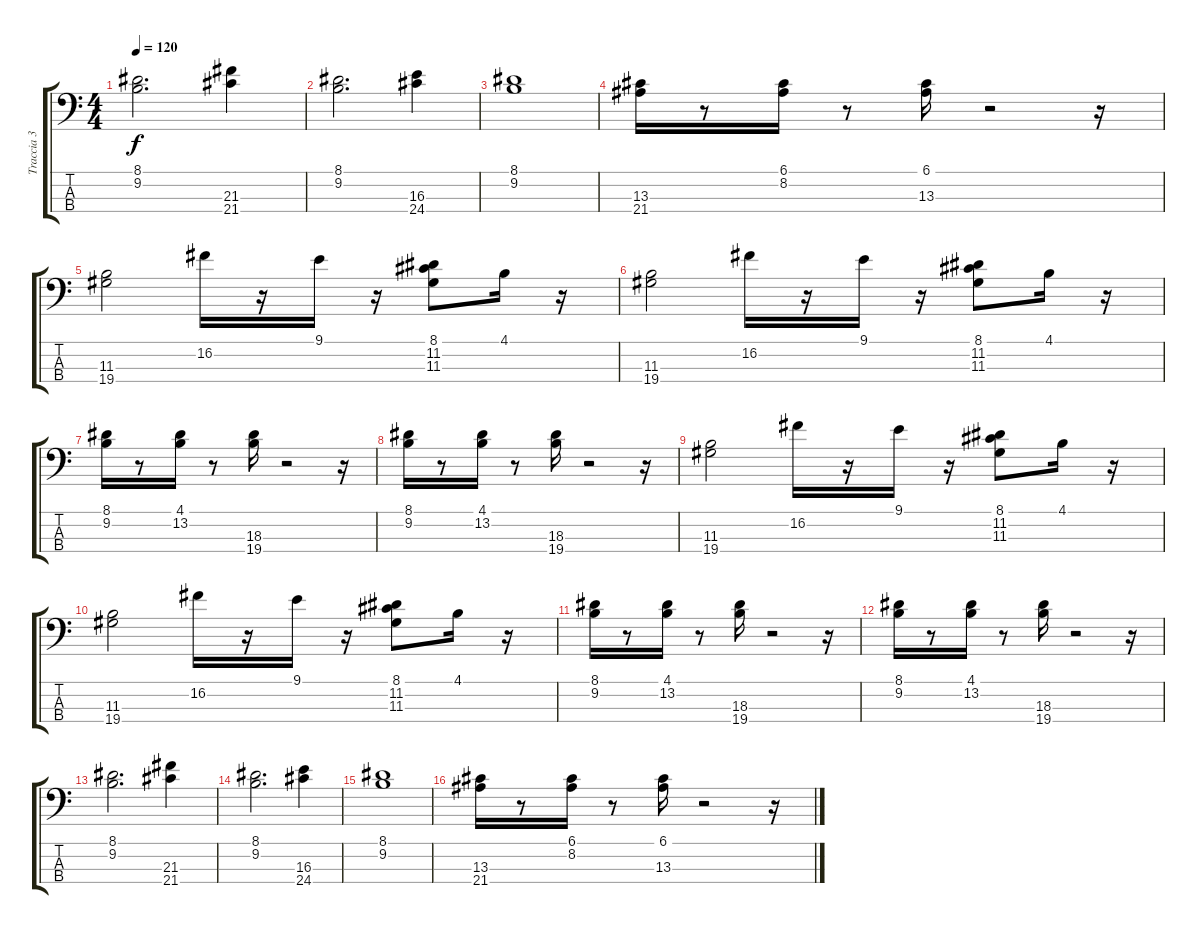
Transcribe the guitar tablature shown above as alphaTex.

\track ("Traccia 3" "Traccia 3") {instrument acousticguitarsteel}
\staff {score tabs}
\tuning (G2 D2 A1 E1) {hide}
\ts (4 4)
\tempo 120
\clef f4
\ks c
(8.1 9.2).2{d dy f} (21.3 21.4).4 |
(8.1 9.2).2{d} (16.3 24.4).4 |
(8.1 9.2).1 |
(13.3 21.4).16 r.8 (6.1 8.2).16 r.8 (6.1 13.3).16 r.2 r.16 |
(11.3 19.4).2 16.2.16 r.16 9.1.16 r.16 (8.1 11.2 11.3).8 4.1.16 r.16 |
(11.3 19.4).2 16.2.16 r.16 9.1.16 r.16 (8.1 11.2 11.3).8 4.1.16 r.16 |
(8.1 9.2).16 r.8 (4.1 13.2).16 r.8 (18.3 19.4).16 r.2 r.16 |
(8.1 9.2).16 r.8 (4.1 13.2).16 r.8 (18.3 19.4).16 r.2 r.16 |
(11.3 19.4).2 16.2.16 r.16 9.1.16 r.16 (8.1 11.2 11.3).8 4.1.16 r.16 |
(11.3 19.4).2 16.2.16 r.16 9.1.16 r.16 (8.1 11.2 11.3).8 4.1.16 r.16 |
(8.1 9.2).16 r.8 (4.1 13.2).16 r.8 (18.3 19.4).16 r.2 r.16 |
(8.1 9.2).16 r.8 (4.1 13.2).16 r.8 (18.3 19.4).16 r.2 r.16 |
(8.1 9.2).2{d} (21.3 21.4).4 |
(8.1 9.2).2{d} (16.3 24.4).4 |
(8.1 9.2).1 |
(13.3 21.4).16 r.8 (6.1 8.2).16 r.8 (6.1 13.3).16 r.2 r.16
